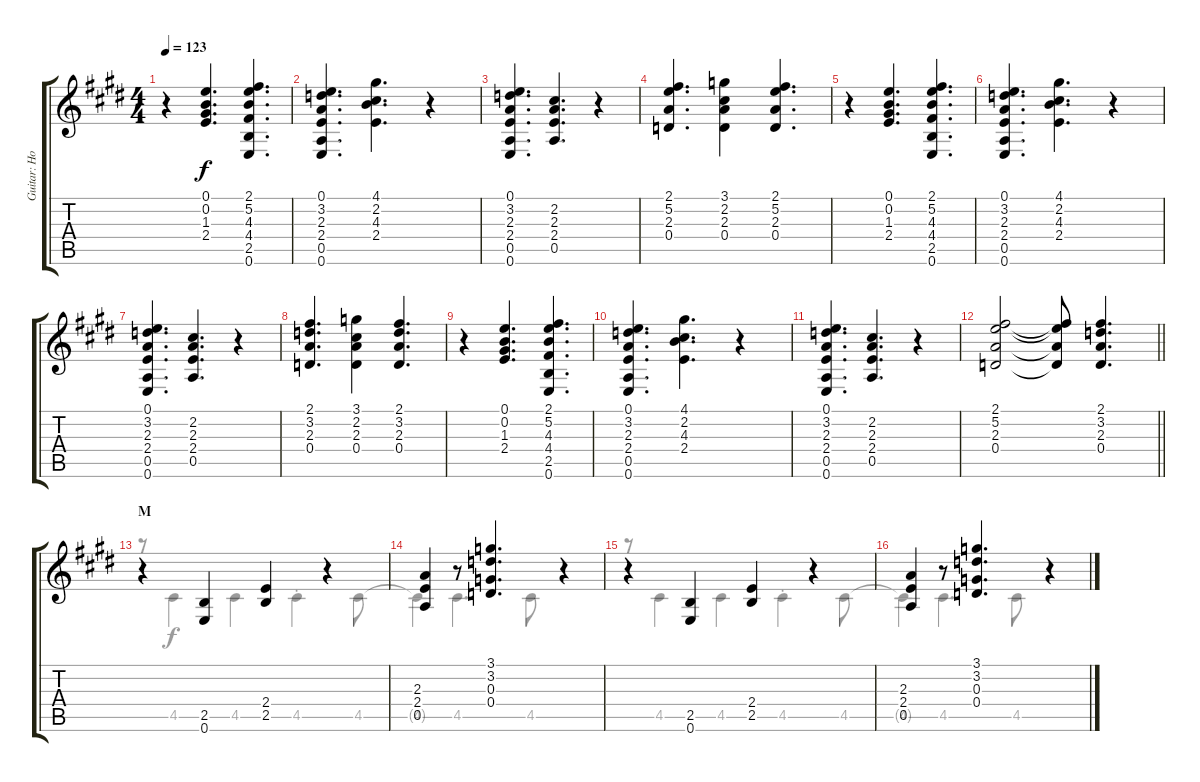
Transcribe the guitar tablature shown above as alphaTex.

\track ("Guitar: Howard" "Guitar: Ho") {instrument electricguitarclean}
\staff {score tabs}
\tuning (E4 B3 G3 D3 A2 E2) {hide}
\voice
\ts (4 4)
\tempo 123
\clef g2
\ks e
r.4{dy f} (0.1 0.2 1.3 2.4).4{d} (2.1 5.2 4.3 4.4 2.5 0.6).4{d} |
(0.1 3.2 2.3 2.4 0.5 0.6).4{d} (4.1 2.2 4.3 2.4).4{d} r.4 |
(0.1 3.2 2.3 2.4 0.5 0.6).4{d} (2.2 2.3 2.4 0.5).4{d} r.4 |
(2.1 5.2 2.3 0.4).4{d} (3.1 2.2 2.3 0.4).4 (2.1 5.2 2.3 0.4).4{d} |
r.4 (0.1 0.2 1.3 2.4).4{d} (2.1 5.2 4.3 4.4 2.5 0.6).4{d} |
(0.1 3.2 2.3 2.4 0.5 0.6).4{d} (4.1 2.2 4.3 2.4).4{d} r.4 |
(0.1 3.2 2.3 2.4 0.5 0.6).4{d} (2.2 2.3 2.4 0.5).4{d} r.4 |
(2.1 3.2 2.3 0.4).4{d} (3.1 2.2 2.3 0.4).4 (2.1 3.2 2.3 0.4).4{d} |
r.4 (0.1 0.2 1.3 2.4).4{d} (2.1 5.2 4.3 4.4 2.5 0.6).4{d} |
(0.1 3.2 2.3 2.4 0.5 0.6).4{d} (4.1 2.2 4.3 2.4).4{d} r.4 |
(0.1 3.2 2.3 2.4 0.5 0.6).4{d} (2.2 2.3 2.4 0.5).4{d} r.4 |
\barLineRight lightlight
(2.1 5.2 2.3 0.4).2 (2.1{t} 5.2{t} 2.3{t} 0.4{t}).8 (2.1 3.2 2.3 0.4).4{d} |
\section ("" "M")
r.4 (2.5 0.6).4 (2.4 2.5).4 r.4 |
(2.3 2.4 0.5).4 r.8 (3.1 3.2 0.3 0.4).4{d} r.4 |
r.4 (2.5 0.6).4 (2.4 2.5).4 r.4 |
(2.3 2.4 0.5).4 r.8 (3.1 3.2 0.3 0.4).4{d} r.4
\voice
\clef g2
\ottava regular
\simile none
\ks e
|
|
|
|
|
|
|
|
|
|
|
\barLineRight lightlight
|
r.8 4.5.4 4.5.4 4.5{st}.4 4.5.8 |
4.5{t}.4 4.5.4{d} 4.5.8 r.4 |
r.8 4.5.4 4.5.4 4.5{st}.4 4.5.8 |
4.5{t}.4 4.5.4{d} 4.5.8 r.4
